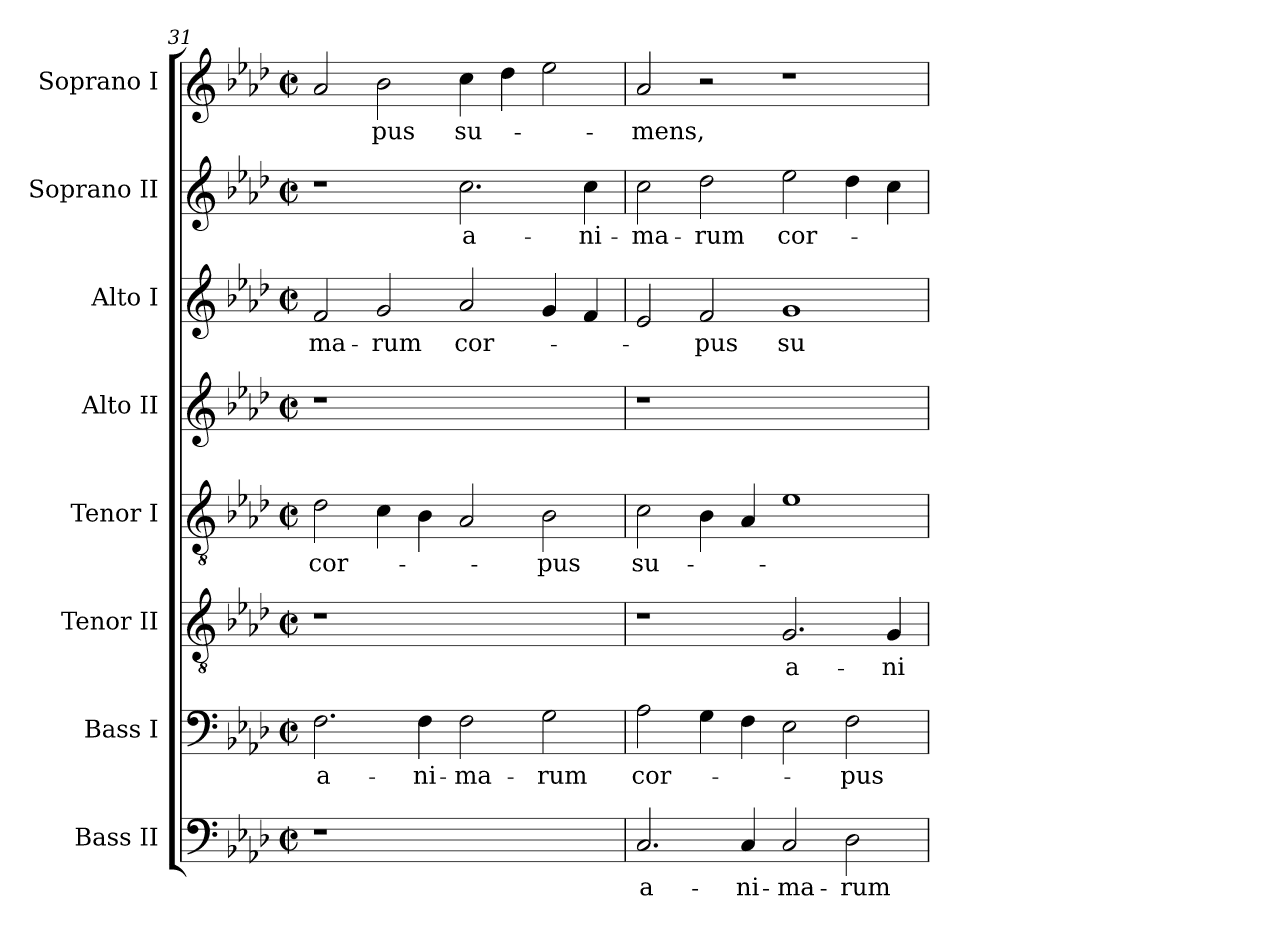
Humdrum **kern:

**kern	**text	**kern	**text	**kern	**text	**kern	**text	**kern	**kern	**text	**kern	**text	**kern	**text
*part8	*part8	*part7	*part7	*part6	*part6	*part5	*part5	*part4	*part3	*part3	*part2	*part2	*part1	*part1
*staff8	*staff8	*staff7	*staff7	*staff6	*staff6	*staff5	*staff5	*staff4	*staff3	*staff3	*staff2	*staff2	*staff1	*staff1
*I"Bass II	*	*I"Bass I	*	*I"Tenor II	*	*I"Tenor I	*	*I"Alto II	*I"Alto I	*	*I"Soprano II	*	*I"Soprano I	*
*	*	*	*	*	*	*I'T	*	*	*I'A	*	*	*	*	*
*clefF4	*	*clefF4	*	*clefGv2	*	*clefGv2	*	*clefG2	*clefG2	*	*clefG2	*	*clefG2	*
*k[b-e-a-d-]	*	*k[b-e-a-d-]	*	*k[b-e-a-d-]	*	*k[b-e-a-d-]	*	*k[b-e-a-d-]	*k[b-e-a-d-]	*	*k[b-e-a-d-]	*	*k[b-e-a-d-]	*
*A-:	*	*A-:	*	*A-:	*	*A-:	*	*A-:	*A-:	*	*A-:	*	*A-:	*
*M2/2	*	*M2/2	*	*M2/2	*	*M2/2	*	*M2/2	*M2/2	*	*M2/2	*	*M2/2	*
*met(c|)	*	*met(c|)	*	*met(c|)	*	*met(c|)	*	*met(c|)	*met(c|)	*	*met(c|)	*	*met(c|)	*
=31	=31	=31	=31	=31	=31	=31	=31	=31	=31	=31	=31	=31	=31	=31
!LO:N:vis=1	!	!	!	!	!	!	!	!	!	!	!	!	!	!
!	!	!	!LO:LY:b:color=#000000	!LO:N:vis=1	!	!	!	!	!	!	!	!	!	!
!	!	!	!	!	!	!	!LO:LY:b:color=#000000	!LO:N:vis=1	!	!	!	!	!	!
!	!	!	!	!	!	!	!	!	!	!LO:LY:b:color=#000000	!	!	!	!
1r	.	2.Fi\	a-	1r	.	2d-i\	cor-	1r	2fi/	-ma-	1r	.	2a-i/	.
!	!	!	!	!	!	!	!	!	!	!LO:LY:b:color=#000000	!	!	!	!
!	!	!	!	!	!	!	!	!	!	!	!	!	!	!LO:LY:b:color=#000000
.	.	.	.	.	.	4ci\	.	.	2gi/	-rum	.	.	2b-i\	-pus
!	!	!	!LO:LY:b:color=#000000	!	!	!	!	!	!	!	!	!	!	!
.	.	4Fi\	-ni-	.	.	4B-i\	.	.	.	.	.	.	.	.
!	!	!	!LO:LY:b:color=#000000	!	!	!	!	!	!	!	!	!	!	!
!	!	!	!	!	!	!	!	!	!	!LO:LY:b:color=#000000	!	!	!	!
!	!	!	!	!	!	!	!	!	!	!	!	!LO:LY:b:color=#000000	!	!
!	!	!	!	!	!	!	!	!	!	!	!	!	!	!LO:LY:b:color=#000000
1ryy	.	2Fi\	-ma-	1ryy	.	2A-i/	.	1ryy	2a-i/	cor-	2.cci\	a-	4cci\	su-
.	.	.	.	.	.	.	.	.	.	.	.	.	4dd-i\	.
!	!	!	!LO:LY:b:color=#000000	!	!	!	!	!	!	!	!	!	!	!
!	!	!	!	!	!	!	!LO:LY:b:color=#000000	!	!	!	!	!	!	!
.	.	2Gi\	-rum	.	.	2B-i\	-pus	.	4gi/	.	.	.	2ee-i\	.
!	!	!	!	!	!	!	!	!	!	!	!	!LO:LY:b:color=#000000	!	!
.	.	.	.	.	.	.	.	.	4fi/	.	4cci\	-ni-	.	.
=32	=32	=32	=32	=32	=32	=32	=32	=32	=32	=32	=32	=32	=32	=32
!	!LO:LY:b:color=#000000	!	!	!	!	!	!	!	!	!	!	!	!	!
!	!	!	!LO:LY:b:color=#000000	!	!	!	!	!	!	!	!	!	!	!
!	!	!	!	!	!	!	!LO:LY:b:color=#000000	!LO:N:vis=1	!	!	!	!	!	!
!	!	!	!	!	!	!	!	!	!	!	!	!LO:LY:b:color=#000000	!	!
!	!	!	!	!	!	!	!	!	!	!	!	!	!	!LO:LY:b:color=#000000
2.Ci/	a-	2A-i\	cor-	1r	.	2ci\	su-	1r	2e-i/	.	2cci\	-ma-	2a-i/	-mens,
!	!	!	!	!	!	!	!	!	!	!LO:LY:b:color=#000000	!	!	!	!
!	!	!	!	!	!	!	!	!	!	!	!	!LO:LY:b:color=#000000	!	!
.	.	4Gi\	.	.	.	4B-i\	.	.	2fi/	-pus	2dd-i\	-rum	2r	.
!	!LO:LY:b:color=#000000	!	!	!	!	!	!	!	!	!	!	!	!	!
4Ci/	-ni-	4Fi\	.	.	.	4A-i/	.	.	.	.	.	.	.	.
!	!LO:LY:b:color=#000000	!	!	!	!	!	!	!	!	!	!	!	!	!
!	!	!	!	!	!LO:LY:b:color=#000000	!	!	!	!	!	!	!	!	!
!	!	!	!	!	!	!	!	!	!	!LO:LY:b:color=#000000	!	!	!	!
!	!	!	!	!	!	!	!	!	!	!	!	!LO:LY:b:color=#000000	!	!
2Ci/	-ma-	2E-i\	.	2.Gi/	a-	1e-i	.	1ryy	1gi	su-	2ee-i\	cor-	1r	.
!	!LO:LY:b:color=#000000	!	!	!	!	!	!	!	!	!	!	!	!	!
!	!	!	!LO:LY:b:color=#000000	!	!	!	!	!	!	!	!	!	!	!
2D-i\	-rum	2Fi\	-pus	.	.	.	.	.	.	.	4dd-i\	.	.	.
!	!	!	!	!	!LO:LY:b:color=#000000	!	!	!	!	!	!	!	!	!
.	.	.	.	4Gi/	-ni-	.	.	.	.	.	4cci\	.	.	.
=	=	=	=	=	=	=	=	=	=	=	=	=	=	=
*-	*-	*-	*-	*-	*-	*-	*-	*-	*-	*-	*-	*-	*-	*-
